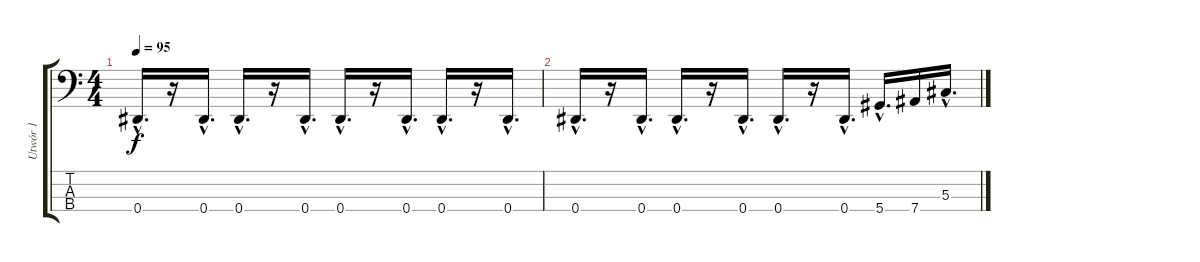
\track ("Utwór 1" "Utwór 1") {instrument electricbassfinger}
\staff {score tabs}
\tuning (Gb2 Db2 Ab1 Eb1) {hide}
\ts (4 4)
\tempo 95
\clef f4
\ks c
0.4{hac}.16{d dy f volume 7} r.16 0.4{hac}.16{d} 0.4{hac}.16{d} r.16 0.4{hac}.16{d} 0.4{hac}.16{d volume 5} r.16 0.4{hac}.16{d} 0.4{hac}.16{d} r.16 0.4{hac}.16{d} |
0.4{hac}.16{d volume 3} r.16 0.4{hac}.16{d} 0.4{hac}.16{d} r.16 0.4{hac}.16{d} 0.4{hac}.16{d volume 1} r.16 0.4{hac}.16{d} 5.4{hac}.16{d} 7.4.16 5.3{hac}.16{d}
